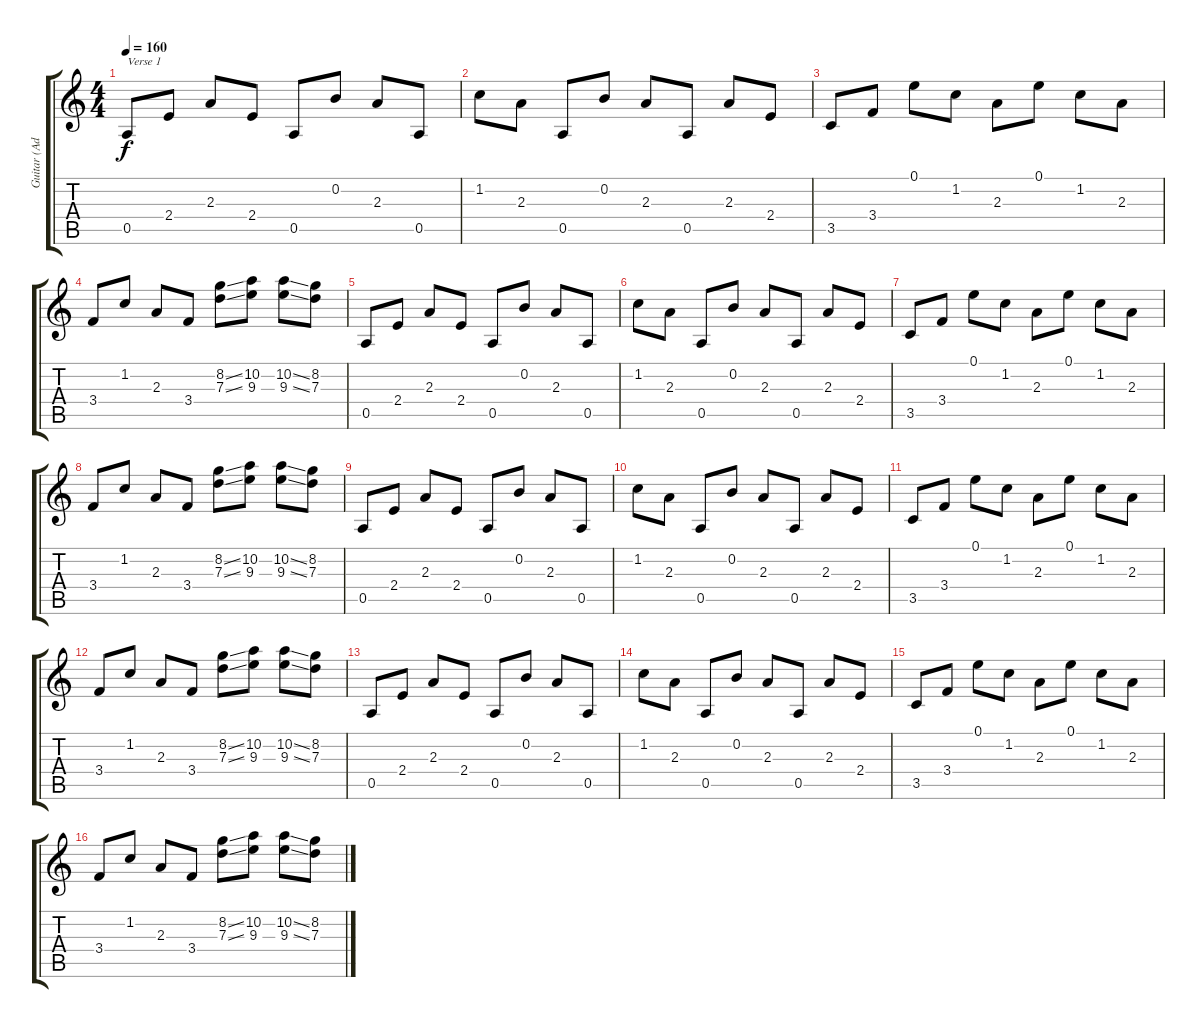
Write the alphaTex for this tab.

\track ("Guitar (Adrian)" "Guitar (Ad") {instrument distortionguitar}
\staff {score tabs}
\tuning (E4 B3 G3 D3 A2 E2) {hide}
\ts (4 4)
\tempo 160
\clef g2
\ks c
0.5.8{txt "Verse 1 " dy f instrument electricguitarclean} 2.4.8 2.3.8 2.4.8 0.5.8 0.2.8 2.3.8 0.5.8 |
1.2.8 2.3.8 0.5.8 0.2.8 2.3.8 0.5.8 2.3.8 2.4.8 |
3.5.8 3.4.8 0.1.8 1.2.8 2.3.8 0.1.8 1.2.8 2.3.8 |
3.4.8 1.2.8 2.3.8 3.4.8 (8.2{ss} 7.3{ss}).8 (10.2 9.3).8 (10.2{ss} 9.3{ss}).8 (8.2 7.3).8 |
0.5.8 2.4.8 2.3.8 2.4.8 0.5.8 0.2.8 2.3.8 0.5.8 |
1.2.8 2.3.8 0.5.8 0.2.8 2.3.8 0.5.8 2.3.8 2.4.8 |
3.5.8 3.4.8 0.1.8 1.2.8 2.3.8 0.1.8 1.2.8 2.3.8 |
3.4.8 1.2.8 2.3.8 3.4.8 (8.2{ss} 7.3{ss}).8 (10.2 9.3).8 (10.2{ss} 9.3{ss}).8 (8.2 7.3).8 |
0.5.8 2.4.8 2.3.8 2.4.8 0.5.8 0.2.8 2.3.8 0.5.8 |
1.2.8 2.3.8 0.5.8 0.2.8 2.3.8 0.5.8 2.3.8 2.4.8 |
3.5.8 3.4.8 0.1.8 1.2.8 2.3.8 0.1.8 1.2.8 2.3.8 |
3.4.8 1.2.8 2.3.8 3.4.8 (8.2{ss} 7.3{ss}).8 (10.2 9.3).8 (10.2{ss} 9.3{ss}).8 (8.2 7.3).8 |
0.5.8 2.4.8 2.3.8 2.4.8 0.5.8 0.2.8 2.3.8 0.5.8 |
1.2.8 2.3.8 0.5.8 0.2.8 2.3.8 0.5.8 2.3.8 2.4.8 |
3.5.8 3.4.8 0.1.8 1.2.8 2.3.8 0.1.8 1.2.8 2.3.8 |
3.4.8 1.2.8 2.3.8 3.4.8 (8.2{ss} 7.3{ss}).8 (10.2 9.3).8 (10.2{ss} 9.3{ss}).8 (8.2 7.3).8{instrument distortionguitar}
